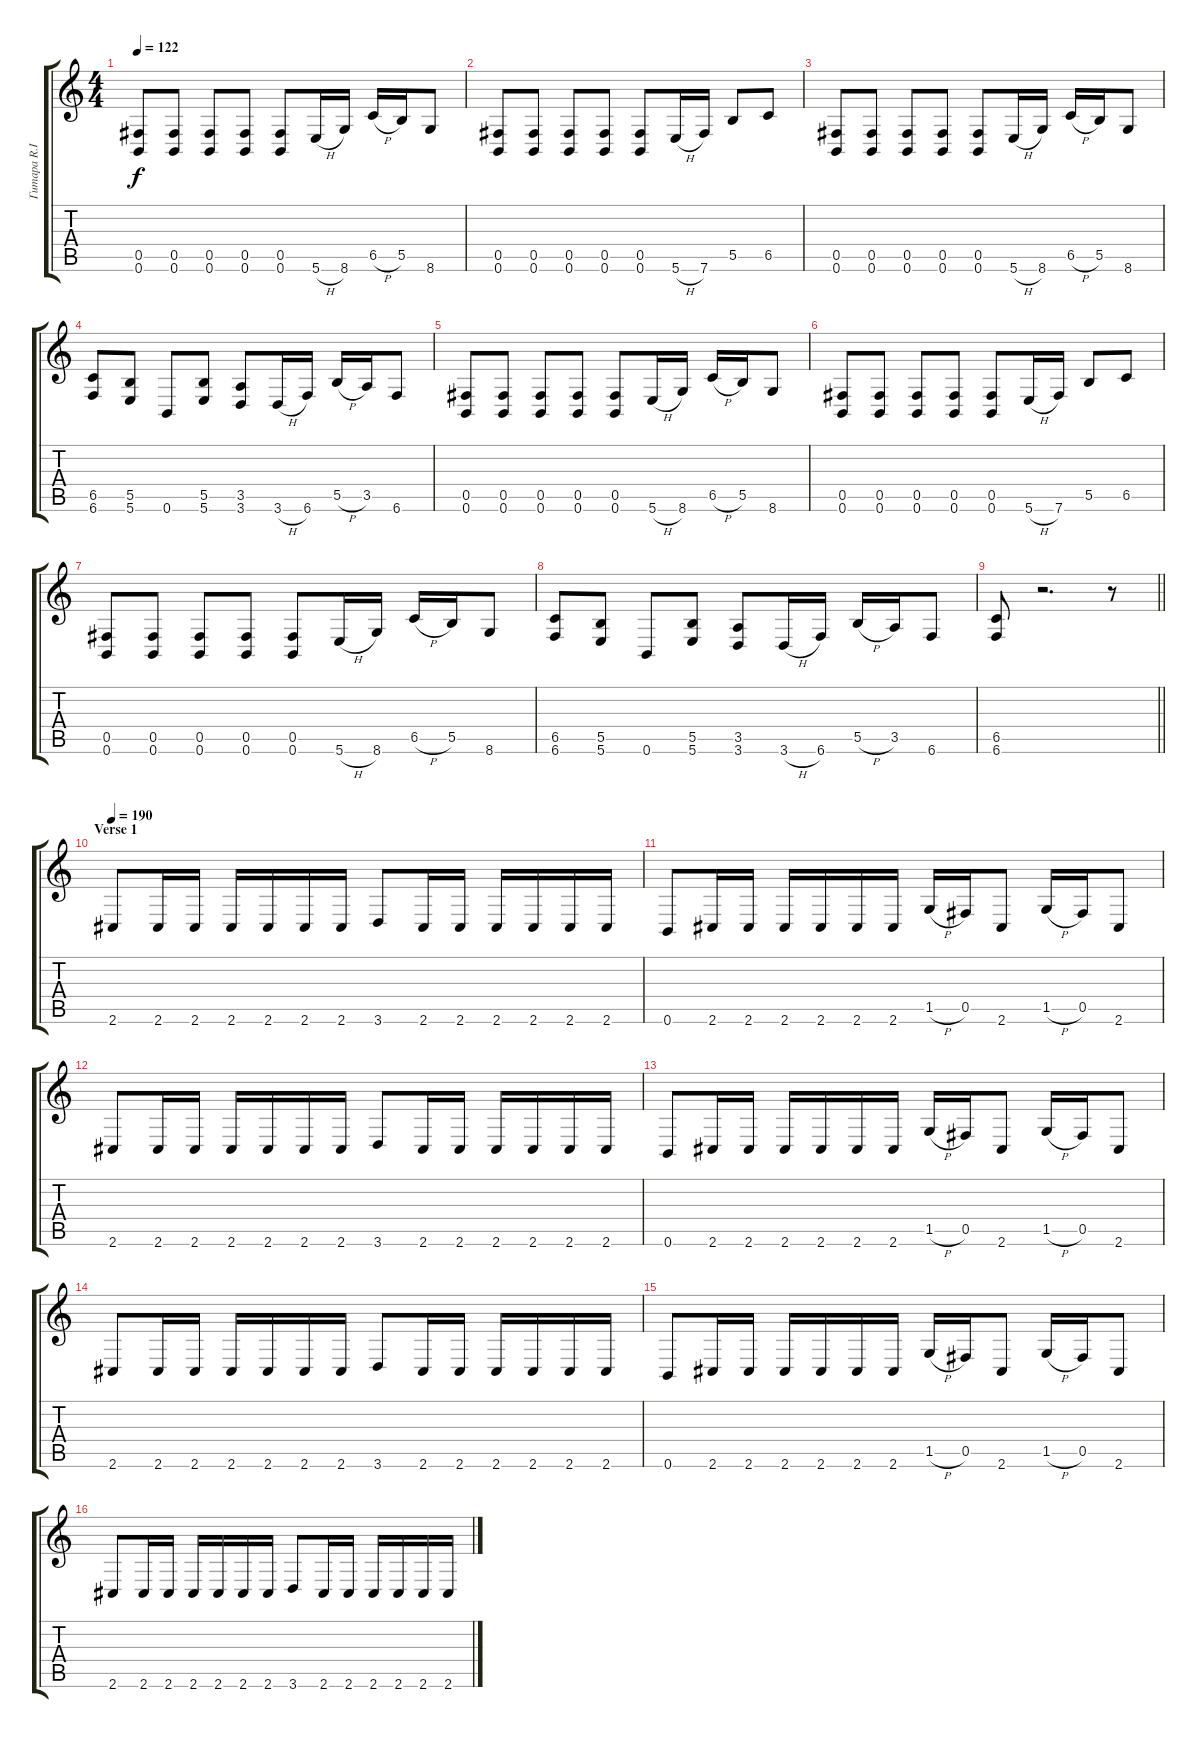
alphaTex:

\track ("Гитара R.I.P. Hanneman" "Гитара R.I") {instrument overdrivenguitar}
\staff {score tabs}
\tuning (Db4 Ab3 E3 B2 Gb2 B1) {hide}
\ts (4 4)
\tempo 122
\clef g2
\ks c
(0.5 0.6).8{dy f} (0.5 0.6).8 (0.5 0.6).8 (0.5 0.6).8 (0.5 0.6).8 5.6{h}.16 8.6.16 6.5{h}.16 5.5.16 8.6.8 |
(0.5 0.6).8 (0.5 0.6).8 (0.5 0.6).8 (0.5 0.6).8 (0.5 0.6).8 5.6{h}.16 7.6.16 5.5.8 6.5.8 |
(0.5 0.6).8 (0.5 0.6).8 (0.5 0.6).8 (0.5 0.6).8 (0.5 0.6).8 5.6{h}.16 8.6.16 6.5{h}.16 5.5.16 8.6.8 |
(6.5 6.6).8 (5.5 5.6).8 0.6.8 (5.5 5.6).8 (3.5 3.6).8 3.6{h}.16 6.6.16 5.5{h}.16 3.5.16 6.6.8 |
(0.5 0.6).8 (0.5 0.6).8 (0.5 0.6).8 (0.5 0.6).8 (0.5 0.6).8 5.6{h}.16 8.6.16 6.5{h}.16 5.5.16 8.6.8 |
(0.5 0.6).8 (0.5 0.6).8 (0.5 0.6).8 (0.5 0.6).8 (0.5 0.6).8 5.6{h}.16 7.6.16 5.5.8 6.5.8 |
(0.5 0.6).8 (0.5 0.6).8 (0.5 0.6).8 (0.5 0.6).8 (0.5 0.6).8 5.6{h}.16 8.6.16 6.5{h}.16 5.5.16 8.6.8 |
(6.5 6.6).8 (5.5 5.6).8 0.6.8 (5.5 5.6).8 (3.5 3.6).8 3.6{h}.16 6.6.16 5.5{h}.16 3.5.16 6.6.8 |
\barLineRight lightlight
(6.5 6.6).8 r.2{d} r.8 |
\section ("" "Verse 1")
\tempo 190
2.6.8 2.6.16 2.6.16 2.6.16 2.6.16 2.6.16 2.6.16 3.6.8 2.6.16 2.6.16 2.6.16 2.6.16 2.6.16 2.6.16 |
0.6.8 2.6.16 2.6.16 2.6.16 2.6.16 2.6.16 2.6.16 1.5{h}.16 0.5.16 2.6.8 1.5{h}.16 0.5.16 2.6.8 |
2.6.8 2.6.16 2.6.16 2.6.16 2.6.16 2.6.16 2.6.16 3.6.8 2.6.16 2.6.16 2.6.16 2.6.16 2.6.16 2.6.16 |
0.6.8 2.6.16 2.6.16 2.6.16 2.6.16 2.6.16 2.6.16 1.5{h}.16 0.5.16 2.6.8 1.5{h}.16 0.5.16 2.6.8 |
2.6.8 2.6.16 2.6.16 2.6.16 2.6.16 2.6.16 2.6.16 3.6.8 2.6.16 2.6.16 2.6.16 2.6.16 2.6.16 2.6.16 |
0.6.8 2.6.16 2.6.16 2.6.16 2.6.16 2.6.16 2.6.16 1.5{h}.16 0.5.16 2.6.8 1.5{h}.16 0.5.16 2.6.8 |
2.6.8 2.6.16 2.6.16 2.6.16 2.6.16 2.6.16 2.6.16 3.6.8 2.6.16 2.6.16 2.6.16 2.6.16 2.6.16 2.6.16
